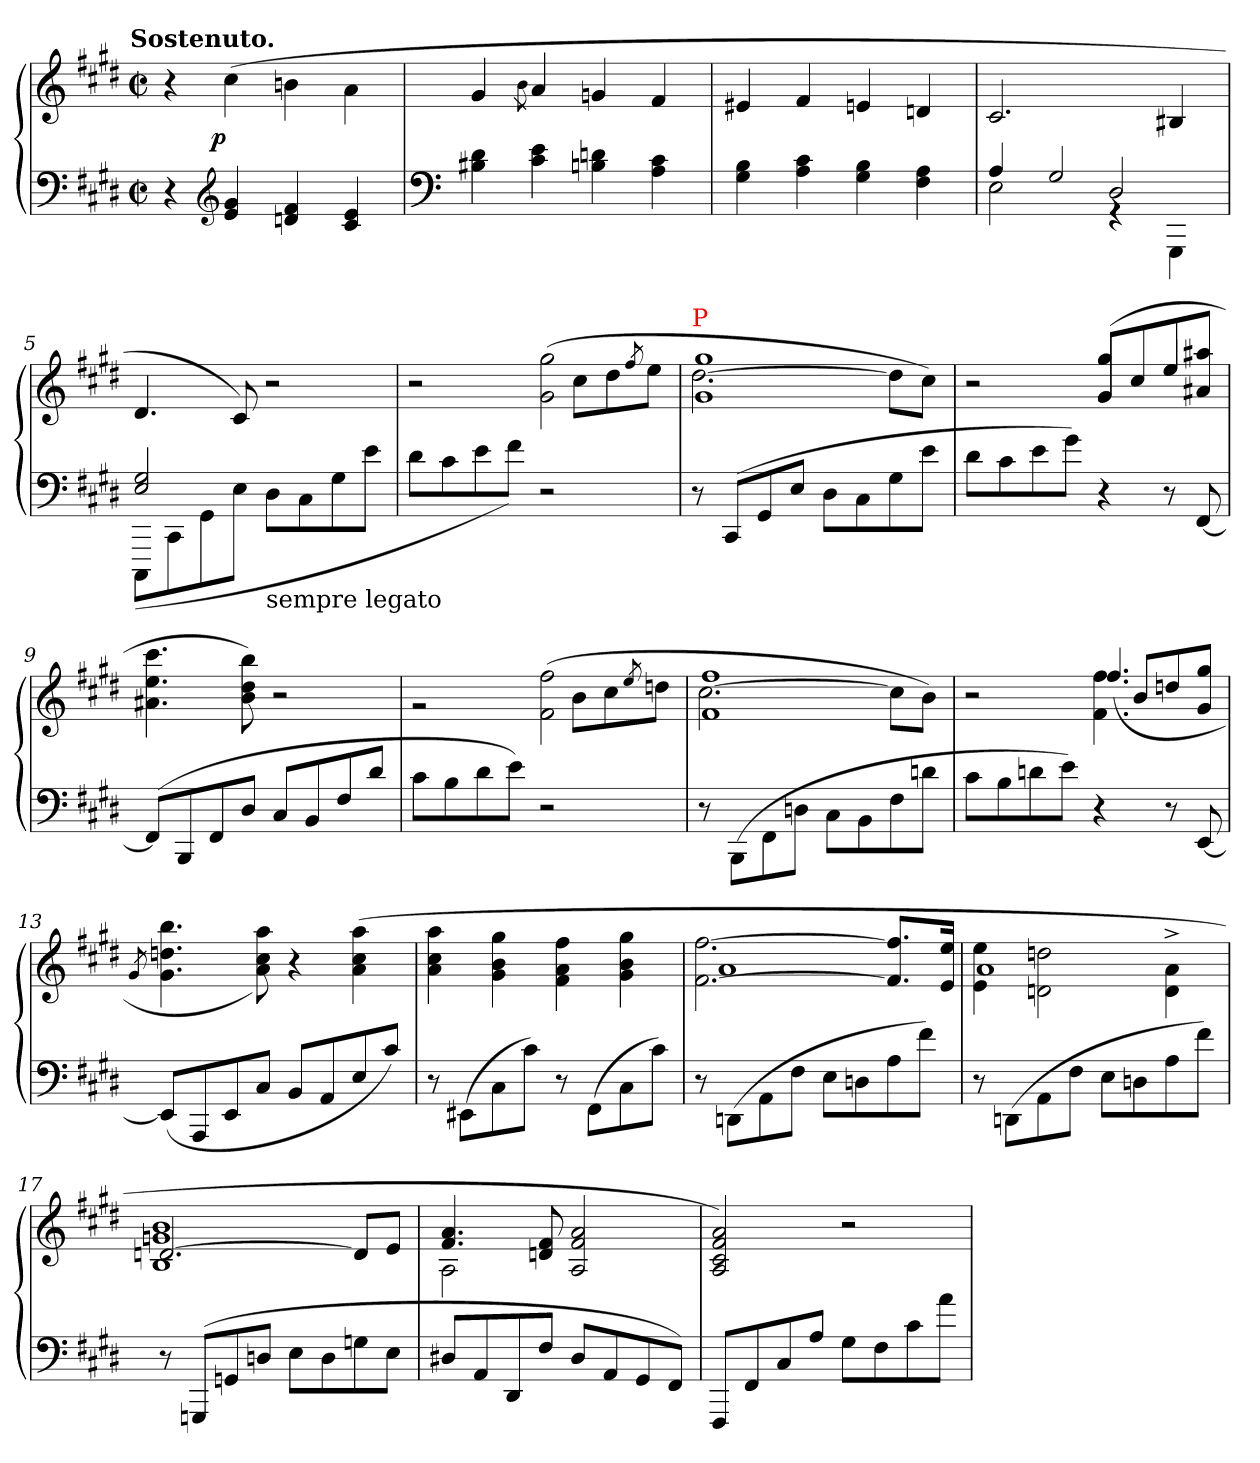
**kern	**kern	**dynam
*part1	*part1	*part1
*staff2	*staff1	*staff1/2
*clefF4	*clefG2	*
*k[f#c#g#d#]	*k[f#c#g#d#]	*
*c#:	*c#:	*
!!LO:TX:omd:t=Sostenuto.
*M2/2	*M2/2	*
*met(c|)	*met(c|)	*
=1	=1	=1
4r	4r	.
*clefG2	*	*
!	!	!LO:DY:rj
4g#/ 4e/	(>4cc#\	p
4f#/ 4dn/	4bn\	.
4e/ 4c#/	4a\	.
=2	=2	=2
*clefF4	*	*
4d#\ 4B#X\	4g#/	.
.	8qb\	.
4e\ 4c#\	4a/	.
4dn\ 4Bn\	4gn/	.
4c#\ 4A\	4f#/	.
=3	=3	=3
4B\ 4G#\	4e#X/	.
4c#\ 4A\	4f#/	.
4B\ 4G#\	4en/	.
4A\ 4F#\	4dn/	.
=4	=4	=4
*^	*	*
*	*^	*	*
4A/	2E\	2ryy	2.c#/	.
2G#/	.	.	.	.
.	2D#/	4rGG	.	.
4ryy	.	4GGG#\	4B#X/	.
*	*v	*v	*	*
=5	=5	=5	=5
2G#/ 2E/	(>8CCC#\L	4.d#/	.
.	8CC#\	.	.
.	8GG#\	.	.
.	8E\J	8c#/)	.
!LO:TX:b:t=sempre legato	!	!	!
2ryy	8D#\L	2r	.
.	8C#\	.	.
.	8G#\	.	.
.	8e\J	.	.
*v	*v	*	*
=6	=6	=6
*	*^	*
8d#\L	2r	2ryy	.
8c#\	.	.	.
8e\	.	.	.
8f#\J)	.	.	.
!	!	!LO:N:vis=2	!
2r	2ryy	(8gg#\ 8g#\	.
.	.	8cc#\L	.
.	.	8dd#\	.
.	.	8qff#/	.
.	.	8ee\J	.
=7	=7	=7	=7
!	!LO:TX:a:color=red:t=P	!	!
8r	[2.dd#\	1gg#\ 1g#\	.
(>8CC#/L	.	.	.
8GG#/	.	.	.
8E\J	.	.	.
8D#\L	.	.	.
8C#/	.	.	.
8G#\	8dd#\L]	.	.
8e\J	8cc#\J)	.	.
=8	=8	=8	=8
8d#\L	2ryy	2r	.
8c#\	.	.	.
8e\	.	.	.
8g#\J)	.	.	.
4r	(>8g#\L	4gg#/ 4g#/	.
.	8cc#/	.	.
8r	8ee/	4ee/	.
[8FF#/	8aa#X/ 8a#X/J	.	.
*	*v	*v	*
=9	=9	=9
(8FF#/L]	4.ccc#\ 4.ee\ 4.a#X\	.
8BBB/	.	.
8FF#/	.	.
8D#\J	8bb\ 8dd#\ 8b\)	.
8C#/L	2r	.
8BB/	.	.
8F#\	.	.
8d#\J	.	.
=10	=10	=10
*	*^	*
8c#\L	1ryy	2r	.
8B\	.	.	.
8d#\	.	.	.
8e\J)	.	.	.
!	!	!LO:N:vis=2	!
2r	.	(>8ff#\ 8f#\	.
.	.	8b\L	.
.	.	8cc#\	.
.	.	8qee/	.
.	.	8ddn\J	.
=11	=11	=11	=11
8r	[2.cc#\	1ff#\ 1f#\	.
(>8BBB\L	.	.	.
8FF#/	.	.	.
8Dn\J	.	.	.
8C#\L	.	.	.
8BB/	.	.	.
8F#\	8cc#\L]	.	.
8dn\J	8b\J)	.	.
=12	=12	=12	=12
8c#\L	2ryy	2r	.
8B\	.	.	.
8dn\	.	.	.
8e\J)	.	.	.
!	!LO:N:vis=4.	!	!
4r	8ff#\ 8f#\	(>4.ff#/	.
.	8b/L	.	.
8r	8ddn/	.	.
[8EE/	8gg#/ 8g#/J	8ryy	.
*	*v	*v	*
=13	=13	=13
.	8qg#/	.
(8EE/L]	4.bb\ 4.ddn\ 4.g#\	.
8AAA/	.	.
8EE/	.	.
8C#/J	8aa\ 8cc#\ 8a\)	.
8BB/L	4r	.
8AA/	.	.
8E\	(>4aa\ 4cc#\ 4a\	.
8c#\J)	.	.
=14	=14	=14
8r	4aa\ 4cc#\ 4a\	.
(>8EE#X\L	.	.
8C#/	4gg#\ 4b\ 4g#\	.
8c#\J)	.	.
8r	4ff#\ 4a\ 4f#\	.
(>8FF#\L	.	.
8C#\	4gg#\ 4b\ 4g#\	.
8c#\J)	.	.
=15	=15	=15
*	*^	*
8r	[2.ff#\ [2.f#\	1a\	.
(>8DDn\L	.	.	.
8AA/	.	.	.
8F#\J	.	.	.
8E\L	.	.	.
8Dn\	.	.	.
8A\	8.ff#]\ 8.f#]\L	.	.
8f#\J)	.	.	.
.	16ee/ 16e/Jk	.	.
=16	=16	=16	=16
8r	4ee\ 4e\	1a\	.
(>8DDn\L	.	.	.
8AA/	2ddn\ 2dn\	.	.
8F#\J	.	.	.
8E\L	.	.	.
8Dn\	.	.	.
8A\	4a^>\ 4d^>\	.	.
8f#\J)	.	.	.
=17	=17	=17	=17
8r	[2.dn/	1b\ 1gn\ 1B\	.
(8GGGn/L	.	.	.
8GGn/	.	.	.
8Dn\J	.	.	.
8E\L	.	.	.
8D\	.	.	.
8Gn\	8d/L]	.	.
8E\J	8e/J	.	.
=18	=18	=18	=18
8D#X\L	4.a/ 4.f#/	2A\	.
8AA/	.	.	.
8DD#/	.	.	.
8F#\J	8f#/ 8dn/	.	.
8D#\L	2a/ 2f#/ 2A/	2ryy	.
8AA/	.	.	.
8GG#/	.	.	.
8FF#/J)	.	.	.
*	*v	*v	*
=19	=19	=19
8FFF#/L	2a/ 2f#/ 2c#/ 2A/)	.
8FF#/	.	.
8C#/	.	.
8A\J	.	.
8G#\L	2r	.
8F#\	.	.
8c#\	.	.
8a\J	.	.
=	=	=
*-	*-	*-
